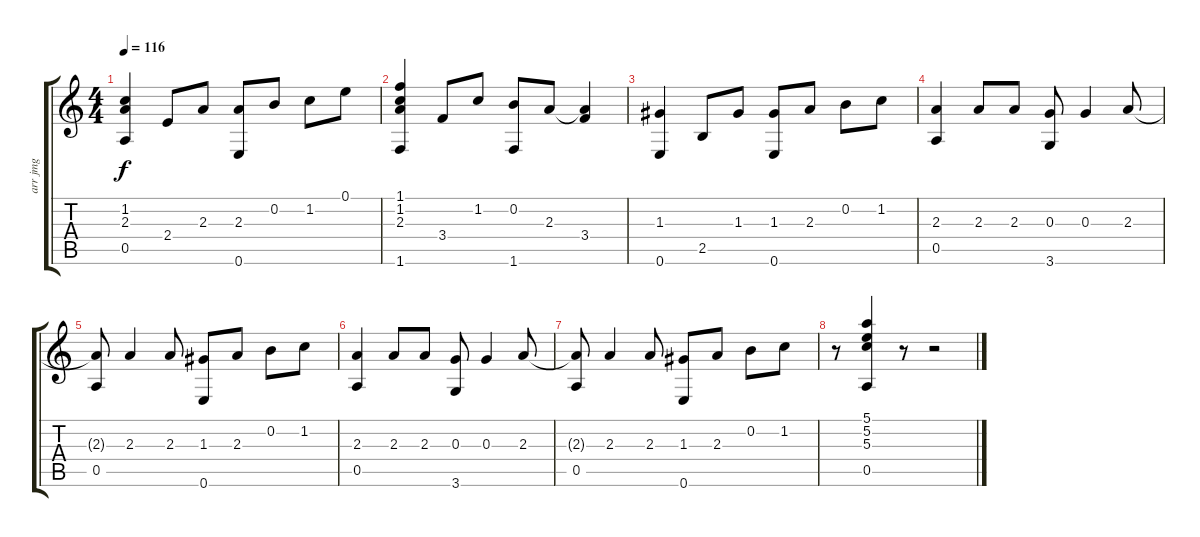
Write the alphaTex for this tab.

\track ("arr jmg" "arr jmg") {instrument acousticguitarnylon}
\staff {score tabs}
\tuning (E4 B3 G3 D3 A2 E2) {hide}
\ts (4 4)
\tempo 116
\clef g2
\ks c
(1.2 2.3 0.5).4{dy f} 2.4.8 2.3.8 (2.3 0.6).8 0.2.8 1.2.8 0.1.8 |
(1.1 1.2 2.3 1.6).4 3.4.8 1.2.8 (0.2 1.6).8 2.3.8 (2.3{t} 3.4).4 |
(1.3 0.6).4 2.5.8 1.3.8 (1.3 0.6).8 2.3.8 0.2.8 1.2.8 |
(2.3 0.5).4 2.3.8 2.3.8 (0.3 3.6).8 0.3.4 2.3.8 |
(2.3{t} 0.5).8 2.3.4 2.3.8 (1.3 0.6).8 2.3.8 0.2.8 1.2.8 |
(2.3 0.5).4 2.3.8 2.3.8 (0.3 3.6).8 0.3.4 2.3.8 |
(2.3{t} 0.5).8 2.3.4 2.3.8 (1.3 0.6).8 2.3.8 0.2.8 1.2.8 |
r.8 (5.1 5.2 5.3 0.5).4 r.8 r.2
